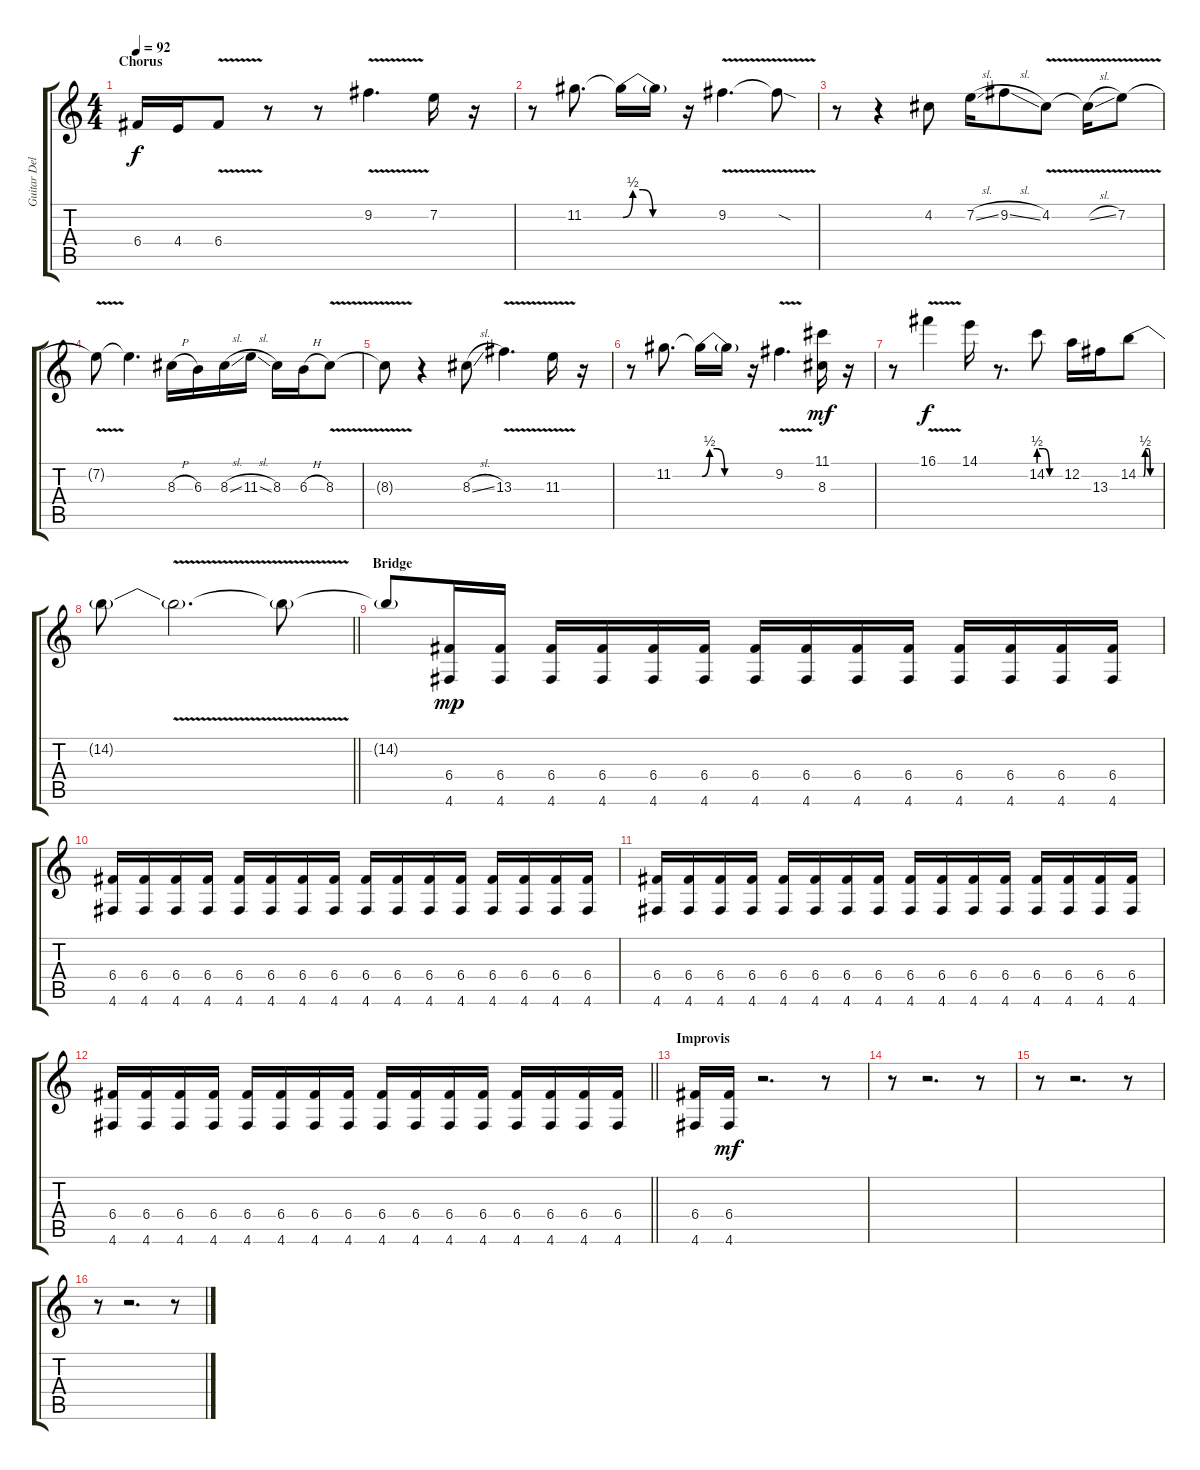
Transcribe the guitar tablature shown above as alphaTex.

\track ("Guitar Delay" "Guitar Del") {instrument distortionguitar}
\staff {score tabs}
\tuning (D4 A3 F3 C3 G2 D2) {hide}
\ts (4 4)
\section ("" "Chorus")
\tempo 92
\clef g2
\ks aminor
6.4.16{dy f} 4.4.16 6.4{v}.8 r.8 r.8 9.2{v}.4{d} 7.2.16 r.16 |
r.8 11.2.8{d} 11.2{be (custom 0 0 10 2 20 2 30 0 60 0) t}.16 11.2{t}.16 r.16 9.2{v}.4{d} 9.2{sod t}.8 |
r.8 r.4 4.2.8 7.2{sl}.16 9.2{sl}.8 4.2{v}.8 4.2{sl t}.16 7.2{v}.8 |
7.2{t}.8 7.2{t}.4{d} 8.3{h}.16 6.3.16 8.3{sl}.16 11.3{sl}.16 8.3.16 6.3{h}.16 8.3{v}.8 |
8.3{t}.8 r.4 8.3{sl}.8 13.3{v}.4{d} 11.3{v}.16 r.16 |
r.8 11.2.8{d} 11.2{be (custom 0 0 10 2 20 2 30 0 60 0) t}.16 11.2{t}.16 r.16 9.2{v}.4{d} (11.1 8.3).16{dy mf} r.16 |
r.8 16.1{v}.4{dy f} 14.1.16 r.8{d} 14.2{be (custom 0 2 15 2 30 0 60 0)}.8 12.2.16 13.3.16 14.2{be (custom 0 0 15 0 20 2 29 2 34 0 60 0)}.8 |
\barLineRight lightlight
14.2{t}.8 14.2{v t}.2{d} 14.2{t}.8 |
\section ("" "Bridge")
14.2{t}.8 (6.4 4.6).16{dy mp} (6.4 4.6).16 (6.4 4.6).16 (6.4 4.6).16 (6.4 4.6).16 (6.4 4.6).16 (6.4 4.6).16 (6.4 4.6).16 (6.4 4.6).16 (6.4 4.6).16 (6.4 4.6).16 (6.4 4.6).16 (6.4 4.6).16 (6.4 4.6).16 |
(6.4 4.6).16 (6.4 4.6).16 (6.4 4.6).16 (6.4 4.6).16 (6.4 4.6).16 (6.4 4.6).16 (6.4 4.6).16 (6.4 4.6).16 (6.4 4.6).16 (6.4 4.6).16 (6.4 4.6).16 (6.4 4.6).16 (6.4 4.6).16 (6.4 4.6).16 (6.4 4.6).16 (6.4 4.6).16 |
(6.4 4.6).16 (6.4 4.6).16 (6.4 4.6).16 (6.4 4.6).16 (6.4 4.6).16 (6.4 4.6).16 (6.4 4.6).16 (6.4 4.6).16 (6.4 4.6).16 (6.4 4.6).16 (6.4 4.6).16 (6.4 4.6).16 (6.4 4.6).16 (6.4 4.6).16 (6.4 4.6).16 (6.4 4.6).16 |
\barLineRight lightlight
(6.4 4.6).16 (6.4 4.6).16 (6.4 4.6).16 (6.4 4.6).16 (6.4 4.6).16 (6.4 4.6).16 (6.4 4.6).16 (6.4 4.6).16 (6.4 4.6).16 (6.4 4.6).16 (6.4 4.6).16 (6.4 4.6).16 (6.4 4.6).16 (6.4 4.6).16 (6.4 4.6).16 (6.4 4.6).16 |
\section ("" "Improvis")
(6.4 4.6).16 (6.4 4.6).16{dy mf} r.2{d} r.8 |
r.8 r.2{d} r.8 |
r.8 r.2{d} r.8 |
r.8 r.2{d} r.8
